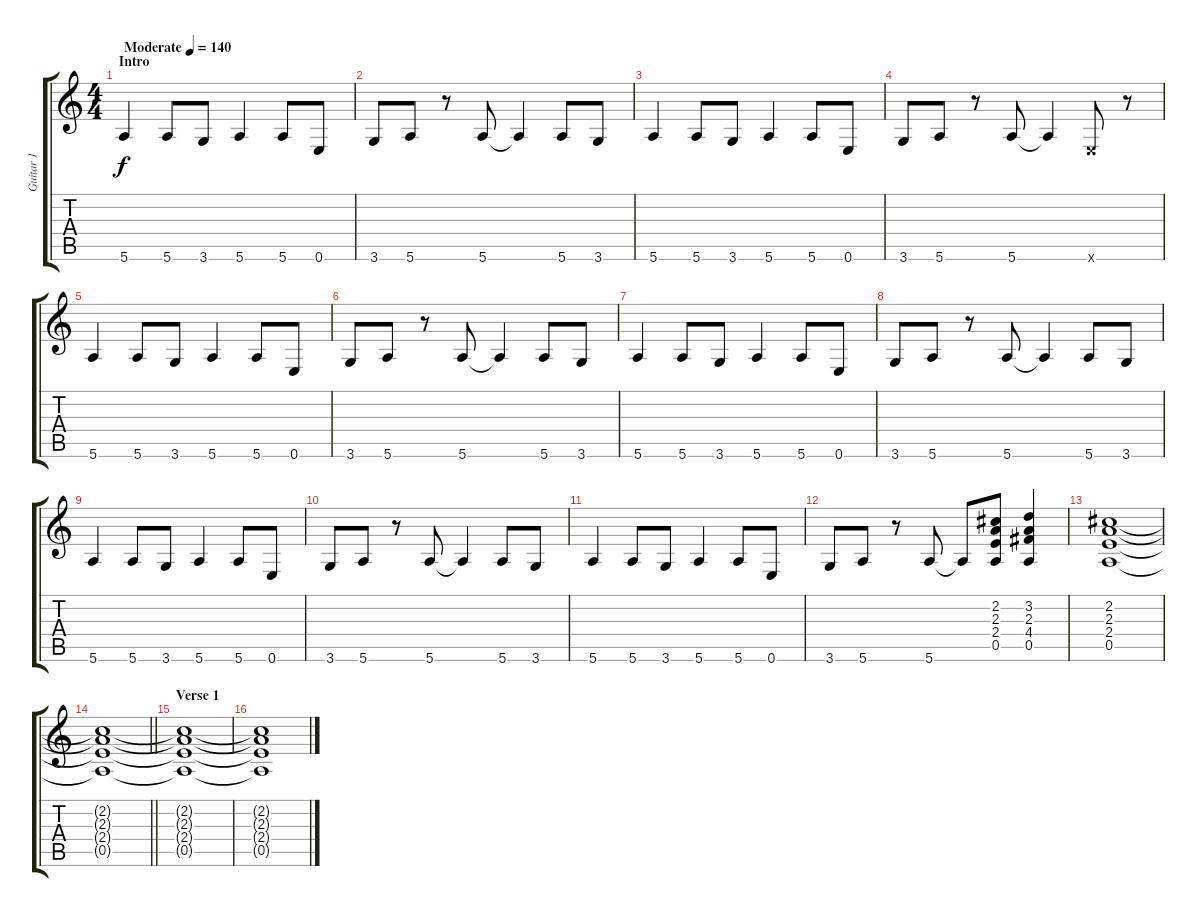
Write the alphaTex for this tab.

\track ("Guitar 1" "Guitar 1") {instrument distortionguitar}
\staff {score tabs}
\tuning (E4 B3 G3 D3 A2 E2) {hide}
\ts (4 4)
\section ("" "Intro")
\tempo (140 "Moderate")
\clef g2
\ks c
5.6.4{dy f instrument distortionguitar} 5.6.8 3.6.8 5.6.4 5.6.8 0.6.8 |
3.6.8 5.6.8 r.8 5.6.8 5.6{t}.4 5.6.8 3.6.8 |
5.6.4 5.6.8 3.6.8 5.6.4 5.6.8 0.6.8 |
3.6.8 5.6.8 r.8 5.6.8 5.6{t}.4 0.6{x}.8 r.8 |
5.6.4 5.6.8 3.6.8 5.6.4 5.6.8 0.6.8 |
3.6.8 5.6.8 r.8 5.6.8 5.6{t}.4 5.6.8 3.6.8 |
5.6.4 5.6.8 3.6.8 5.6.4 5.6.8 0.6.8 |
3.6.8 5.6.8 r.8 5.6.8 5.6{t}.4 5.6.8 3.6.8 |
5.6.4 5.6.8 3.6.8 5.6.4 5.6.8 0.6.8 |
3.6.8 5.6.8 r.8 5.6.8 5.6{t}.4 5.6.8 3.6.8 |
5.6.4 5.6.8 3.6.8 5.6.4 5.6.8 0.6.8 |
3.6.8 5.6.8 r.8 5.6.8 5.6{t}.8 (2.2 2.3 2.4 0.5).8 (3.2 2.3 4.4 0.5).4 |
(2.2 2.3 2.4 0.5).1 |
\barLineRight lightlight
(2.2{t} 2.3{t} 2.4{t} 0.5{t}).1 |
\section ("" "Verse 1")
(2.2{t} 2.3{t} 2.4{t} 0.5{t}).1 |
(2.2{t} 2.3{t} 2.4{t} 0.5{t}).1
